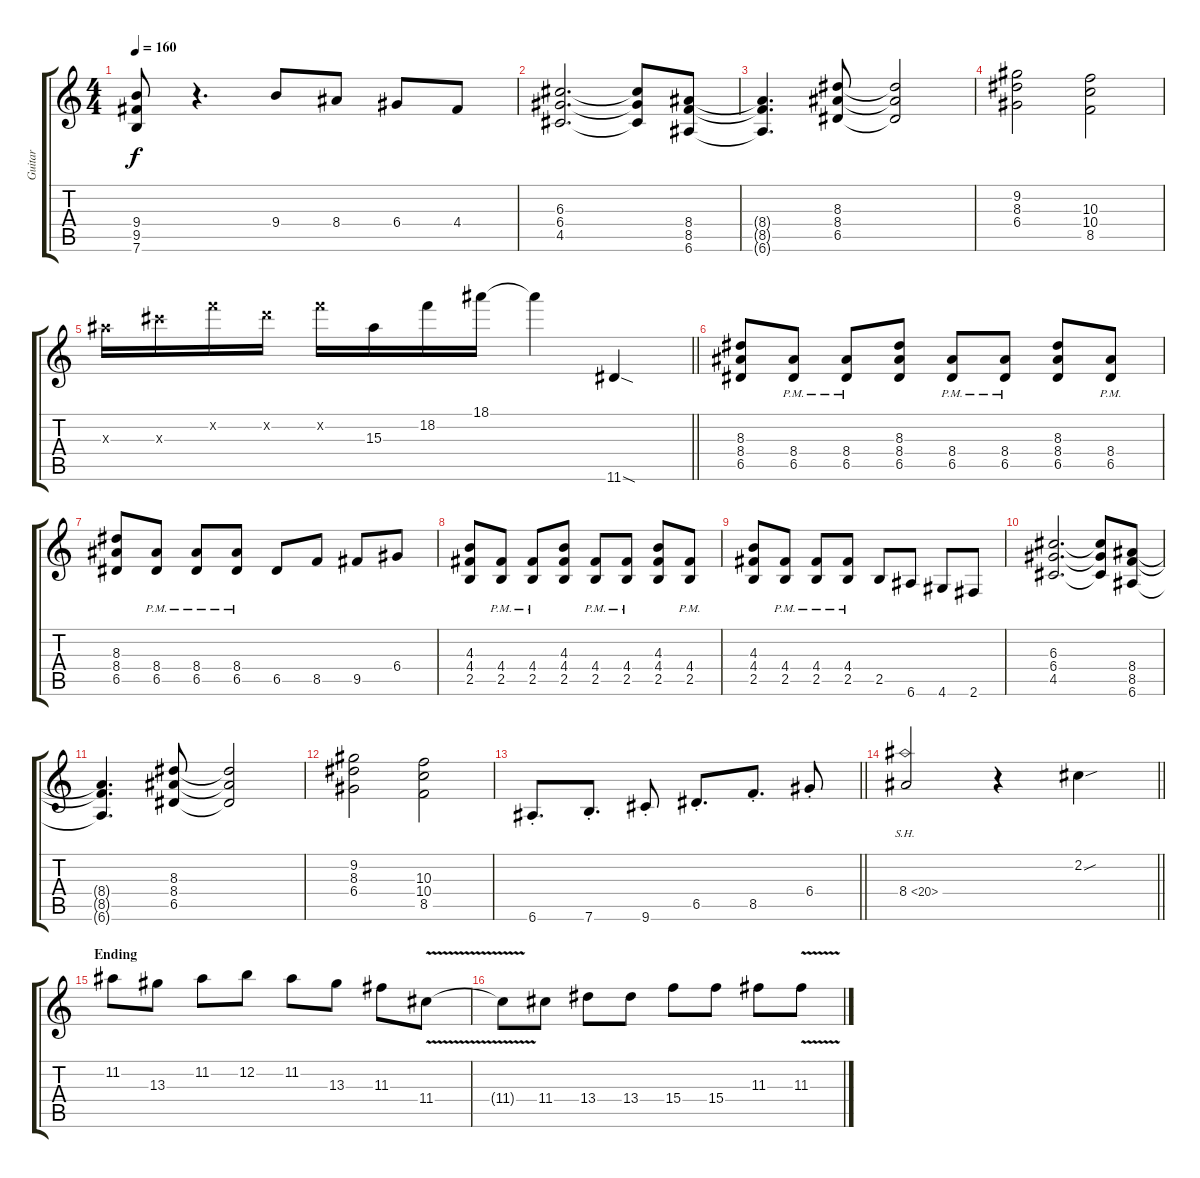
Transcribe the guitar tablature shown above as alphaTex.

\track ("Guitar" "Guitar") {instrument overdrivenguitar}
\staff {score tabs}
\tuning (E4 B3 G3 D3 A2 E2) {hide}
\ts (4 4)
\tempo 160
\clef g2
\ks c
(9.4 9.5 7.6).8{dy f} r.4{d} 9.4.8 8.4.8 6.4.8 4.4.8 |
(6.3 6.4 4.5).2{d} (6.3{t} 6.4{t} 4.5{t}).8 (8.4 8.5 6.6).8 |
(8.4{t} 8.5{t} 6.6{t}).4{d} (8.3 8.4 6.5).8 (8.3{t} 8.4{t} 6.5{t}).2 |
(9.2 8.3 6.4).2 (10.3 10.4 8.5).2 |
\barLineRight lightlight
15.3{x}.16 18.3{x}.16 18.2{x}.16 15.2{x}.16 18.2{x}.16 15.3.16 18.2.16 18.1.16 18.1{t}.4 11.6{sod}.4 |
(8.3 8.4 6.5).8 (8.4{pm} 6.5{pm}).8 (8.4{pm} 6.5{pm}).8 (8.3 8.4 6.5).8 (8.4{pm} 6.5{pm}).8 (8.4{pm} 6.5{pm}).8 (8.3 8.4 6.5).8 (8.4{pm} 6.5{pm}).8 |
(8.3 8.4 6.5).8 (8.4{pm} 6.5{pm}).8 (8.4{pm} 6.5{pm}).8 (8.4{pm} 6.5{pm}).8 6.5.8 8.5.8 9.5.8 6.4.8 |
(4.3 4.4 2.5).8 (4.4{pm} 2.5{pm}).8 (4.4{pm} 2.5{pm}).8 (4.3 4.4 2.5).8 (4.4{pm} 2.5{pm}).8 (4.4{pm} 2.5{pm}).8 (4.3 4.4 2.5).8 (4.4{pm} 2.5{pm}).8 |
(4.3 4.4 2.5).8 (4.4{pm} 2.5{pm}).8 (4.4{pm} 2.5{pm}).8 (4.4{pm} 2.5{pm}).8 2.5.8 6.6.8 4.6.8 2.6.8 |
(6.3 6.4 4.5).2{d} (6.3{t} 6.4{t} 4.5{t}).8 (8.4 8.5 6.6).8 |
(8.4{t} 8.5{t} 6.6{t}).4{d} (8.3 8.4 6.5).8 (8.3{t} 8.4{t} 6.5{t}).2 |
(9.2 8.3 6.4).2 (10.3 10.4 8.5).2 |
\barLineRight lightlight
6.6{st}.8{d} 7.6{st}.8{d} 9.6{st}.8 6.5{st}.8{d} 8.5{st}.8{d} 6.4{st}.8 |
\barLineRight lightlight
8.4{sh 12}.2 r.4 2.2{sou}.4 |
\section ("" "Ending")
11.2.8 13.3.8 11.2.8 12.2.8 11.2.8 13.3.8 11.3.8 11.4{v}.8 |
11.4{t}.8 11.4.8 13.4.8 13.4.8 15.4.8 15.4.8 11.3.8 11.3{v}.8
